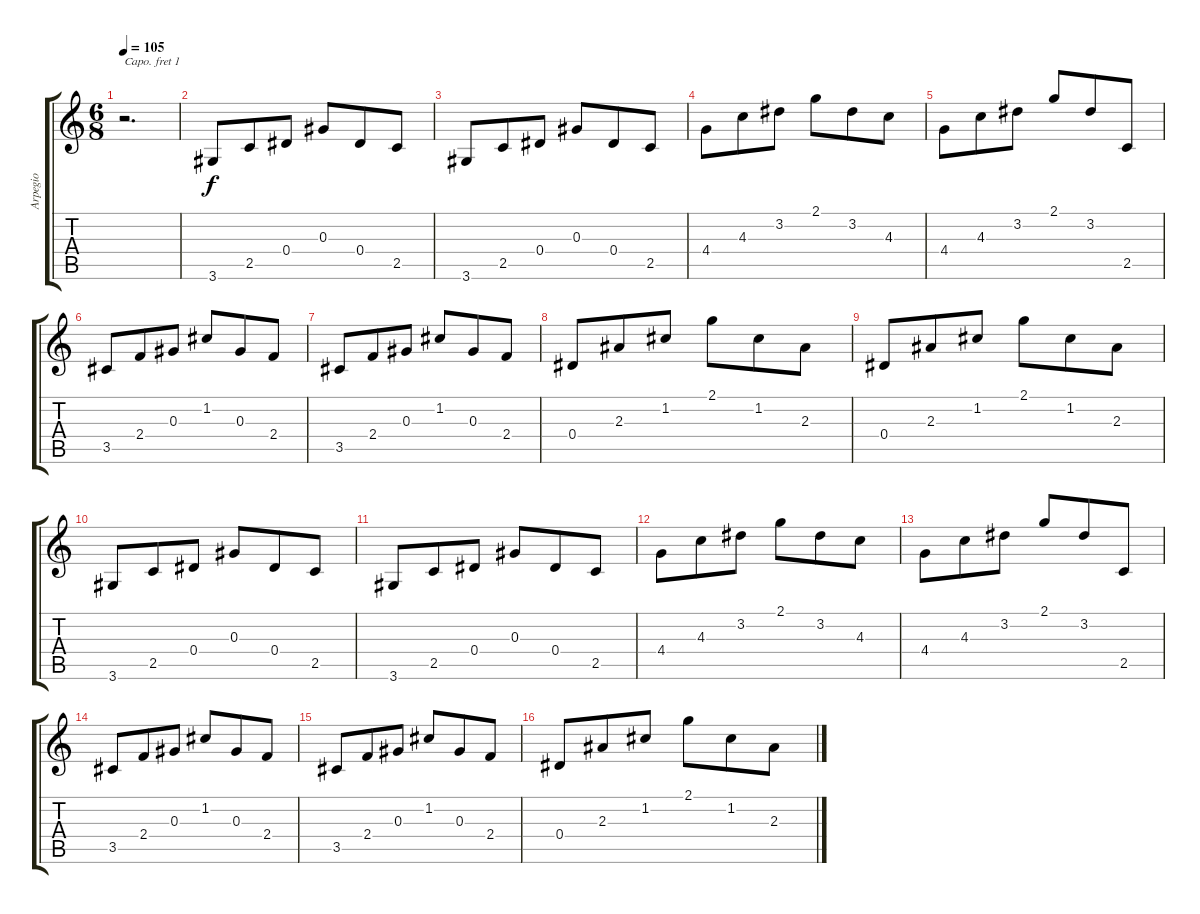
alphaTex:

\track ("Arpegio" "Arpegio") {instrument acousticguitarnylon}
\staff {score tabs}
\capo 1
\tuning (E4 B3 G3 D3 A2 E2) {hide}
\ts (6 8)
\tempo 105
\clef g2
\ks c
r.2{d dy f instrument acousticguitarnylon} |
3.6.8{volume 0} 2.5.8 0.4.8 0.3.8 0.4.8 2.5.8 |
3.6.8 2.5.8 0.4.8 0.3.8 0.4.8 2.5.8 |
4.4.8 4.3.8 3.2.8 2.1.8 3.2.8 4.3.8 |
4.4.8 4.3.8 3.2.8 2.1.8 3.2.8 2.5.8 |
3.5.8 2.4.8 0.3.8 1.2.8 0.3.8 2.4.8 |
3.5.8 2.4.8 0.3.8 1.2.8 0.3.8 2.4.8 |
0.4.8 2.3.8 1.2.8 2.1.8 1.2.8 2.3.8 |
0.4.8 2.3.8 1.2.8 2.1.8 1.2.8 2.3.8 |
3.6.8{volume 14} 2.5.8 0.4.8 0.3.8 0.4.8 2.5.8 |
3.6.8 2.5.8 0.4.8 0.3.8 0.4.8 2.5.8 |
4.4.8 4.3.8 3.2.8 2.1.8 3.2.8 4.3.8 |
4.4.8 4.3.8 3.2.8 2.1.8 3.2.8 2.5.8 |
3.5.8 2.4.8 0.3.8 1.2.8 0.3.8 2.4.8 |
3.5.8 2.4.8 0.3.8 1.2.8 0.3.8 2.4.8 |
0.4.8 2.3.8 1.2.8 2.1.8 1.2.8 2.3.8
